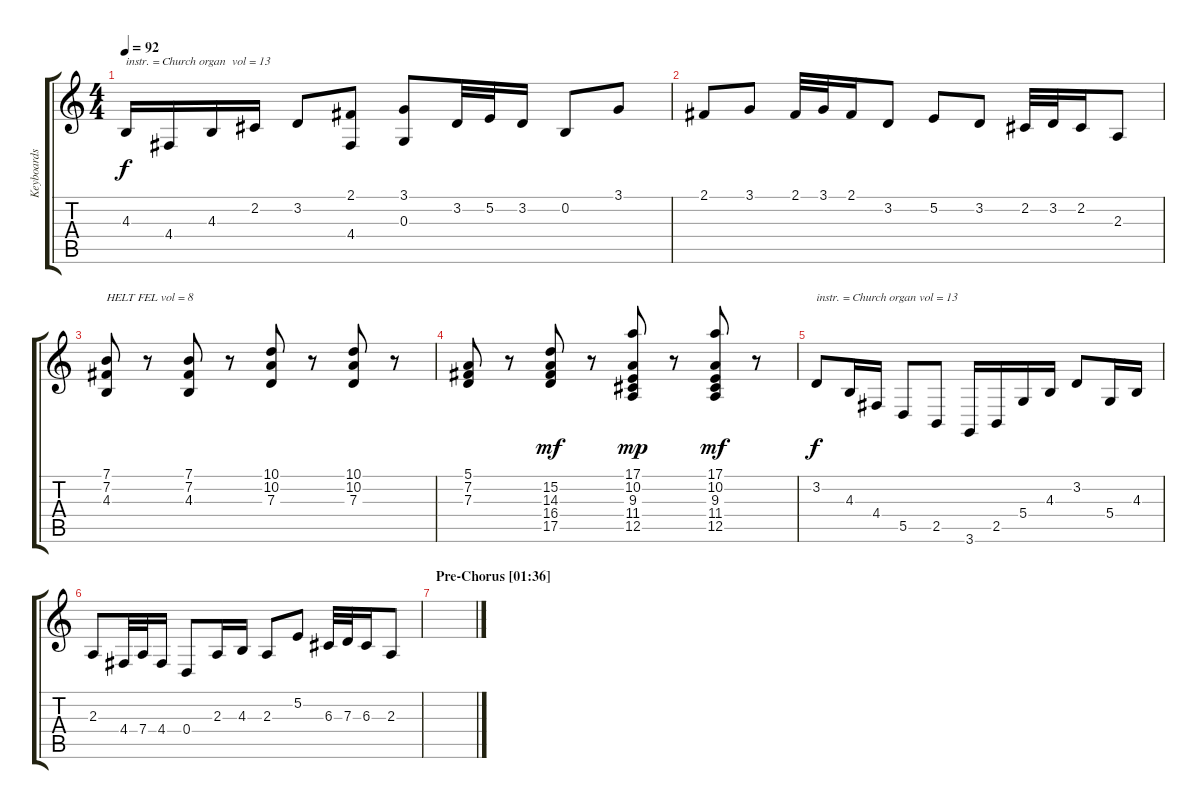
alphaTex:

\track ("Keyboards" "Keyboards") {instrument churchorgan}
\staff {score tabs}
\tuning (E4 B3 G3 D3 A2 E2) {hide}
\ts (4 4)
\tempo 92
\clef g2
\ks c
4.3.16{txt "instr. = Church organ  vol = 13" dy f volume 13 instrument churchorgan} 4.4.16 4.3.16 2.2.16 3.2.8 (2.1 4.4).8 (3.1 0.3).8 3.2.32 5.2.32 3.2.16 0.2.8 3.1.8 |
2.1.8 3.1.8 2.1.32 3.1.32 2.1.16 3.2.8 5.2.8 3.2.8 2.2.32 3.2.32 2.2.16 2.3.8 |
(7.1 7.2 4.3).8{txt "HELT FEL vol = 8" volume 9 instrument electricpiano1} r.8 (7.1 7.2 4.3).8 r.8 (10.1 10.2 7.3).8 r.8 (10.1 10.2 7.3).8 r.8 |
(5.1 7.2 7.3).8 r.8 (15.2 14.3 16.4 17.5).8{dy mf} r.8 (17.1 10.2 9.3 11.4 12.5).8{dy mp} r.8 (17.1 10.2 9.3 11.4 12.5).8{dy mf} r.8 |
3.2.8{txt "instr. = Church organ vol = 13" dy f volume 13 instrument churchorgan} 4.3.16 4.4.16 5.5.8 2.5.8 3.6.16 2.5.16 5.4.16 4.3.16 3.2.8 5.4.16 4.3.16 |
2.3.8 4.4.32 7.4.32 4.4.16 0.4.8 2.3.16 4.3.16 2.3.8 5.2.8 6.3.32 7.3.32 6.3.16 2.3.8 |
\section ("" "Pre-Chorus [01:36]")
